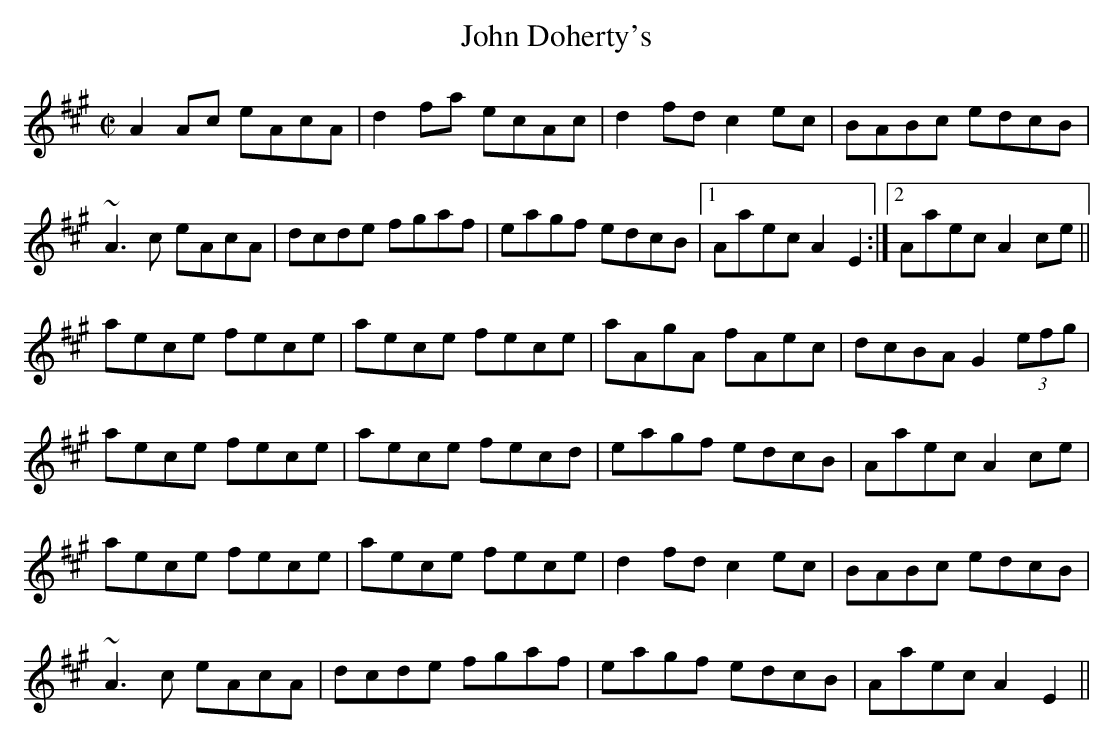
X:1
T:John Doherty's
M:C|
L:1/8
K:A
A2Ac eAcA | d2fa ecAc | d2fd c2ec | BABc edcB |
~A3c eAcA | dcde fgaf | eagf edcB |1 Aaec A2E2 :|2 Aaec A2ce ||
aece fece | aece fece | aAgA fAec | dcBA G2 (3efg |
aece fece | aece fecd | eagf edcB | Aaec A2ce |
aece fece | aece fece | d2fd c2ec | BABc edcB |
~A3c eAcA | dcde fgaf | eagf edcB | Aaec A2E2 ||
